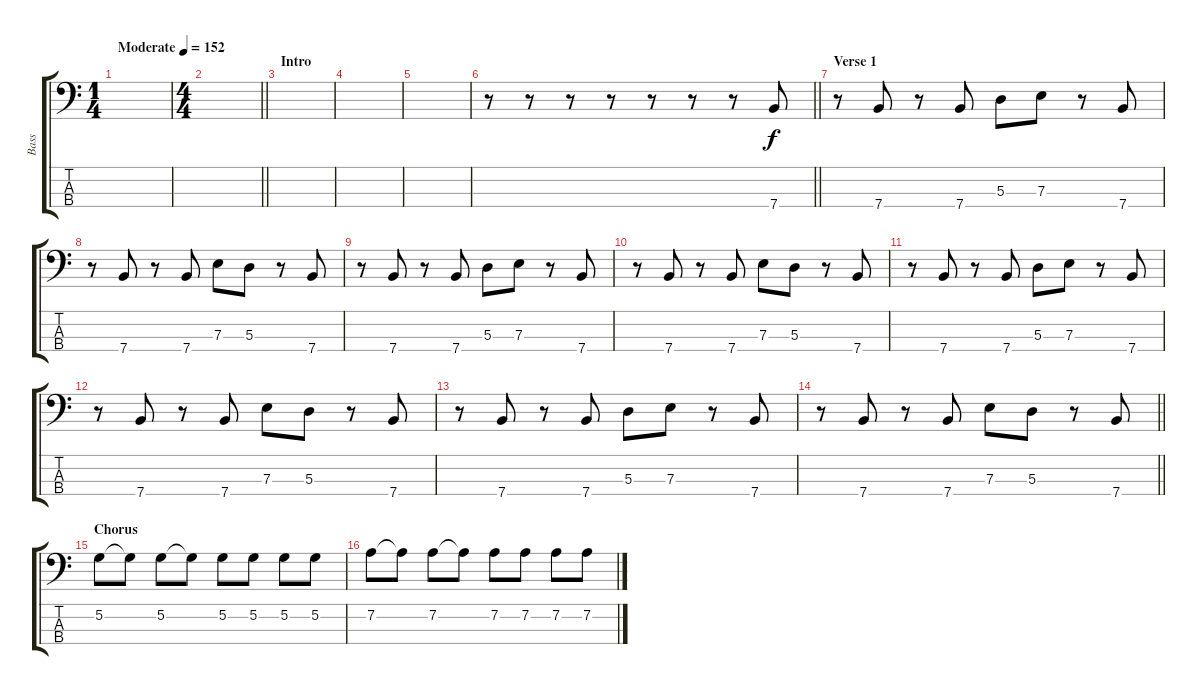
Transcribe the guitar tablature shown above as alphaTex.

\track ("Bass" "Bass") {instrument electricbassfinger}
\staff {score tabs}
\tuning (G2 D2 A1 E1) {hide}
\ts (1 4)
\tempo (152 "Moderate")
\clef f4
\ks c
|
\ts (4 4)
\barLineRight lightlight
|
\section ("" "Intro")
|
|
|
\barLineRight lightlight
r.8 r.8 r.8 r.8 r.8 r.8 r.8 7.4.8 |
\section ("" "Verse 1")
r.8 7.4.8 r.8 7.4.8 5.3.8 7.3.8 r.8 7.4.8 |
r.8 7.4.8 r.8 7.4.8 7.3.8 5.3.8 r.8 7.4.8 |
r.8 7.4.8 r.8 7.4.8 5.3.8 7.3.8 r.8 7.4.8 |
r.8 7.4.8 r.8 7.4.8 7.3.8 5.3.8 r.8 7.4.8 |
r.8 7.4.8 r.8 7.4.8 5.3.8 7.3.8 r.8 7.4.8 |
r.8 7.4.8 r.8 7.4.8 7.3.8 5.3.8 r.8 7.4.8 |
r.8 7.4.8 r.8 7.4.8 5.3.8 7.3.8 r.8 7.4.8 |
\barLineRight lightlight
r.8 7.4.8 r.8 7.4.8 7.3.8 5.3.8 r.8 7.4.8 |
\section ("" "Chorus")
5.2.8 5.2{t}.8 5.2.8 5.2{t}.8 5.2.8 5.2.8 5.2.8 5.2.8 |
7.2.8 7.2{t}.8 7.2.8 7.2{t}.8 7.2.8 7.2.8 7.2.8 7.2.8
